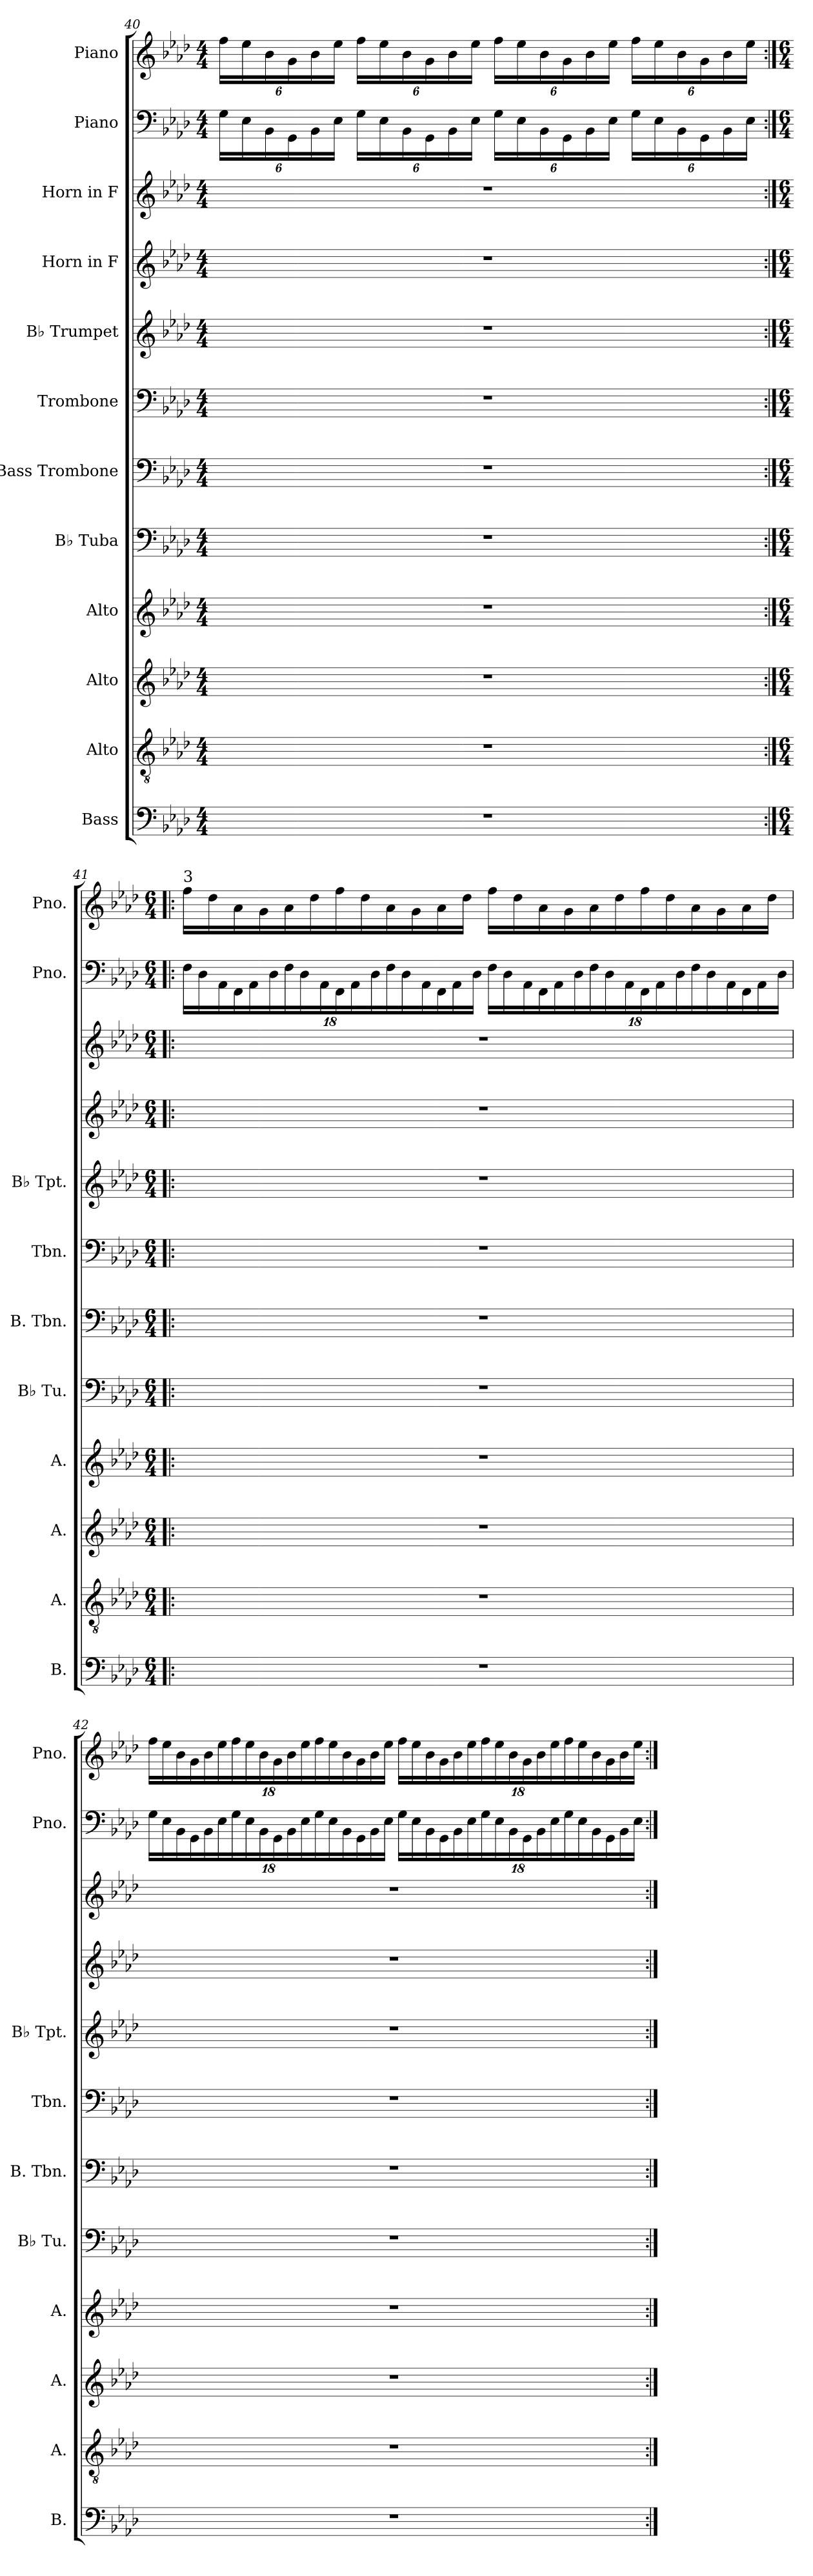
**kern	**kern	**kern	**kern	**kern	**kern	**kern	**kern	**kern	**kern	**kern	**kern
*part12	*part11	*part10	*part9	*part8	*part7	*part6	*part5	*part4	*part3	*part2	*part1
*staff12	*staff11	*staff10	*staff9	*staff8	*staff7	*staff6	*staff5	*staff4	*staff3	*staff2	*staff1
*I"Bass	*I"Alto	*I"Alto	*I"Alto	*I"B♭ Tuba	*I"Bass Trombone	*I"Trombone	*I"B♭ Trumpet	*I"Horn in F	*I"Horn in F	*I"Piano	*I"Piano
*I'B.	*I'A.	*I'A.	*I'A.	*I'B♭ Tu.	*I'B. Tbn.	*I'Tbn.	*I'B♭ Tpt.	*	*	*I'Pno.	*I'Pno.
!!LO:PB:g=z
*clefF4	*clefGv2	*clefG2	*clefG2	*clefF4	*clefF4	*clefF4	*clefG2	*clefG2	*clefG2	*clefF4	*clefG2
*	*	*	*	*	*	*	*ITrd1c2	*ITrd4c7	*ITrd4c7	*	*
*k[b-e-a-d-]	*k[b-e-a-d-]	*k[b-e-a-d-]	*k[b-e-a-d-]	*k[b-e-a-d-]	*k[b-e-a-d-]	*k[b-e-a-d-]	*k[b-e-a-d-g-c-]	*k[b-e-a-d-g-]	*k[b-e-a-d-g-]	*k[b-e-a-d-]	*k[b-e-a-d-]
*M4/4	*M4/4	*M4/4	*M4/4	*M4/4	*M4/4	*M4/4	*M4/4	*M4/4	*M4/4	*M4/4	*M4/4
*	*	*	*	*	*	*	*	*	*	*Xbrackettup	*Xbrackettup
=40	=40	=40	=40	=40	=40	=40	=40	=40	=40	=40	=40
1r	1r	1r	1r	1r	1r	1r	1r	1r	1r	24G\LL	24ff\LL
.	.	.	.	.	.	.	.	.	.	24E-\	24ee-\
.	.	.	.	.	.	.	.	.	.	24BB-\	24b-\
.	.	.	.	.	.	.	.	.	.	24GG\	24g\
.	.	.	.	.	.	.	.	.	.	24BB-\	24b-\
.	.	.	.	.	.	.	.	.	.	24E-\JJ	24ee-\JJ
.	.	.	.	.	.	.	.	.	.	24G\LL	24ff\LL
.	.	.	.	.	.	.	.	.	.	24E-\	24ee-\
.	.	.	.	.	.	.	.	.	.	24BB-\	24b-\
.	.	.	.	.	.	.	.	.	.	24GG\	24g\
.	.	.	.	.	.	.	.	.	.	24BB-\	24b-\
.	.	.	.	.	.	.	.	.	.	24E-\JJ	24ee-\JJ
.	.	.	.	.	.	.	.	.	.	24G\LL	24ff\LL
.	.	.	.	.	.	.	.	.	.	24E-\	24ee-\
.	.	.	.	.	.	.	.	.	.	24BB-\	24b-\
.	.	.	.	.	.	.	.	.	.	24GG\	24g\
.	.	.	.	.	.	.	.	.	.	24BB-\	24b-\
.	.	.	.	.	.	.	.	.	.	24E-\JJ	24ee-\JJ
.	.	.	.	.	.	.	.	.	.	24G\LL	24ff\LL
.	.	.	.	.	.	.	.	.	.	24E-\	24ee-\
.	.	.	.	.	.	.	.	.	.	24BB-\	24b-\
.	.	.	.	.	.	.	.	.	.	24GG\	24g\
.	.	.	.	.	.	.	.	.	.	24BB-\	24b-\
.	.	.	.	.	.	.	.	.	.	24E-\JJ	24ee-\JJ
!!LO:PB:g=z
=41:|!|:	=41:|!|:	=41:|!|:	=41:|!|:	=41:|!|:	=41:|!|:	=41:|!|:	=41:|!|:	=41:|!|:	=41:|!|:	=41:|!|:	=41:|!|:
*M6/4	*M6/4	*M6/4	*M6/4	*M6/4	*M6/4	*M6/4	*M6/4	*M6/4	*M6/4	*M6/4	*M6/4
!	!	!	!	!	!	!	!	!	!	!	!LO:TX:a:t=3
1.r	1.r	1.r	1.r	1.r	1.r	1.r	1.r	1.r	1.r	24F\LL	16ff\LL
.	.	.	.	.	.	.	.	.	.	24D-\	.
.	.	.	.	.	.	.	.	.	.	.	16dd-\
.	.	.	.	.	.	.	.	.	.	24AA-\	.
.	.	.	.	.	.	.	.	.	.	24FF\	16a-\
.	.	.	.	.	.	.	.	.	.	24AA-\	.
.	.	.	.	.	.	.	.	.	.	.	16g\
.	.	.	.	.	.	.	.	.	.	24D-\	.
.	.	.	.	.	.	.	.	.	.	24F\	16a-\
.	.	.	.	.	.	.	.	.	.	24D-\	.
.	.	.	.	.	.	.	.	.	.	.	16dd-\
.	.	.	.	.	.	.	.	.	.	24AA-\	.
.	.	.	.	.	.	.	.	.	.	24FF\	16ff\
.	.	.	.	.	.	.	.	.	.	24AA-\	.
.	.	.	.	.	.	.	.	.	.	.	16dd-\
.	.	.	.	.	.	.	.	.	.	24D-\	.
.	.	.	.	.	.	.	.	.	.	24F\	16a-\
.	.	.	.	.	.	.	.	.	.	24D-\	.
.	.	.	.	.	.	.	.	.	.	.	16g\
.	.	.	.	.	.	.	.	.	.	24AA-\	.
.	.	.	.	.	.	.	.	.	.	24FF\	16a-\
.	.	.	.	.	.	.	.	.	.	24AA-\	.
.	.	.	.	.	.	.	.	.	.	.	16dd-\JJ
.	.	.	.	.	.	.	.	.	.	24D-\JJ	.
.	.	.	.	.	.	.	.	.	.	24F\LL	16ff\LL
.	.	.	.	.	.	.	.	.	.	24D-\	.
.	.	.	.	.	.	.	.	.	.	.	16dd-\
.	.	.	.	.	.	.	.	.	.	24AA-\	.
.	.	.	.	.	.	.	.	.	.	24FF\	16a-\
.	.	.	.	.	.	.	.	.	.	24AA-\	.
.	.	.	.	.	.	.	.	.	.	.	16g\
.	.	.	.	.	.	.	.	.	.	24D-\	.
.	.	.	.	.	.	.	.	.	.	24F\	16a-\
.	.	.	.	.	.	.	.	.	.	24D-\	.
.	.	.	.	.	.	.	.	.	.	.	16dd-\
.	.	.	.	.	.	.	.	.	.	24AA-\	.
.	.	.	.	.	.	.	.	.	.	24FF\	16ff\
.	.	.	.	.	.	.	.	.	.	24AA-\	.
.	.	.	.	.	.	.	.	.	.	.	16dd-\
.	.	.	.	.	.	.	.	.	.	24D-\	.
.	.	.	.	.	.	.	.	.	.	24F\	16a-\
.	.	.	.	.	.	.	.	.	.	24D-\	.
.	.	.	.	.	.	.	.	.	.	.	16g\
.	.	.	.	.	.	.	.	.	.	24AA-\	.
.	.	.	.	.	.	.	.	.	.	24FF\	16a-\
.	.	.	.	.	.	.	.	.	.	24AA-\	.
.	.	.	.	.	.	.	.	.	.	.	16dd-\JJ
.	.	.	.	.	.	.	.	.	.	24D-\JJ	.
!!LO:PB:g=z
=42	=42	=42	=42	=42	=42	=42	=42	=42	=42	=42	=42
1.r	1.r	1.r	1.r	1.r	1.r	1.r	1.r	1.r	1.r	24G\LL	24ff\LL
.	.	.	.	.	.	.	.	.	.	24E-\	24ee-\
.	.	.	.	.	.	.	.	.	.	24BB-\	24b-\
.	.	.	.	.	.	.	.	.	.	24GG\	24g\
.	.	.	.	.	.	.	.	.	.	24BB-\	24b-\
.	.	.	.	.	.	.	.	.	.	24E-\	24ee-\
.	.	.	.	.	.	.	.	.	.	24G\	24ff\
.	.	.	.	.	.	.	.	.	.	24E-\	24ee-\
.	.	.	.	.	.	.	.	.	.	24BB-\	24b-\
.	.	.	.	.	.	.	.	.	.	24GG\	24g\
.	.	.	.	.	.	.	.	.	.	24BB-\	24b-\
.	.	.	.	.	.	.	.	.	.	24E-\	24ee-\
.	.	.	.	.	.	.	.	.	.	24G\	24ff\
.	.	.	.	.	.	.	.	.	.	24E-\	24ee-\
.	.	.	.	.	.	.	.	.	.	24BB-\	24b-\
.	.	.	.	.	.	.	.	.	.	24GG\	24g\
.	.	.	.	.	.	.	.	.	.	24BB-\	24b-\
.	.	.	.	.	.	.	.	.	.	24E-\JJ	24ee-\JJ
.	.	.	.	.	.	.	.	.	.	24G\LL	24ff\LL
.	.	.	.	.	.	.	.	.	.	24E-\	24ee-\
.	.	.	.	.	.	.	.	.	.	24BB-\	24b-\
.	.	.	.	.	.	.	.	.	.	24GG\	24g\
.	.	.	.	.	.	.	.	.	.	24BB-\	24b-\
.	.	.	.	.	.	.	.	.	.	24E-\	24ee-\
.	.	.	.	.	.	.	.	.	.	24G\	24ff\
.	.	.	.	.	.	.	.	.	.	24E-\	24ee-\
.	.	.	.	.	.	.	.	.	.	24BB-\	24b-\
.	.	.	.	.	.	.	.	.	.	24GG\	24g\
.	.	.	.	.	.	.	.	.	.	24BB-\	24b-\
.	.	.	.	.	.	.	.	.	.	24E-\	24ee-\
.	.	.	.	.	.	.	.	.	.	24G\	24ff\
.	.	.	.	.	.	.	.	.	.	24E-\	24ee-\
.	.	.	.	.	.	.	.	.	.	24BB-\	24b-\
.	.	.	.	.	.	.	.	.	.	24GG\	24g\
.	.	.	.	.	.	.	.	.	.	24BB-\	24b-\
.	.	.	.	.	.	.	.	.	.	24E-\JJ	24ee-\JJ
=:|!	=:|!	=:|!	=:|!	=:|!	=:|!	=:|!	=:|!	=:|!	=:|!	=:|!	=:|!
*-	*-	*-	*-	*-	*-	*-	*-	*-	*-	*-	*-
